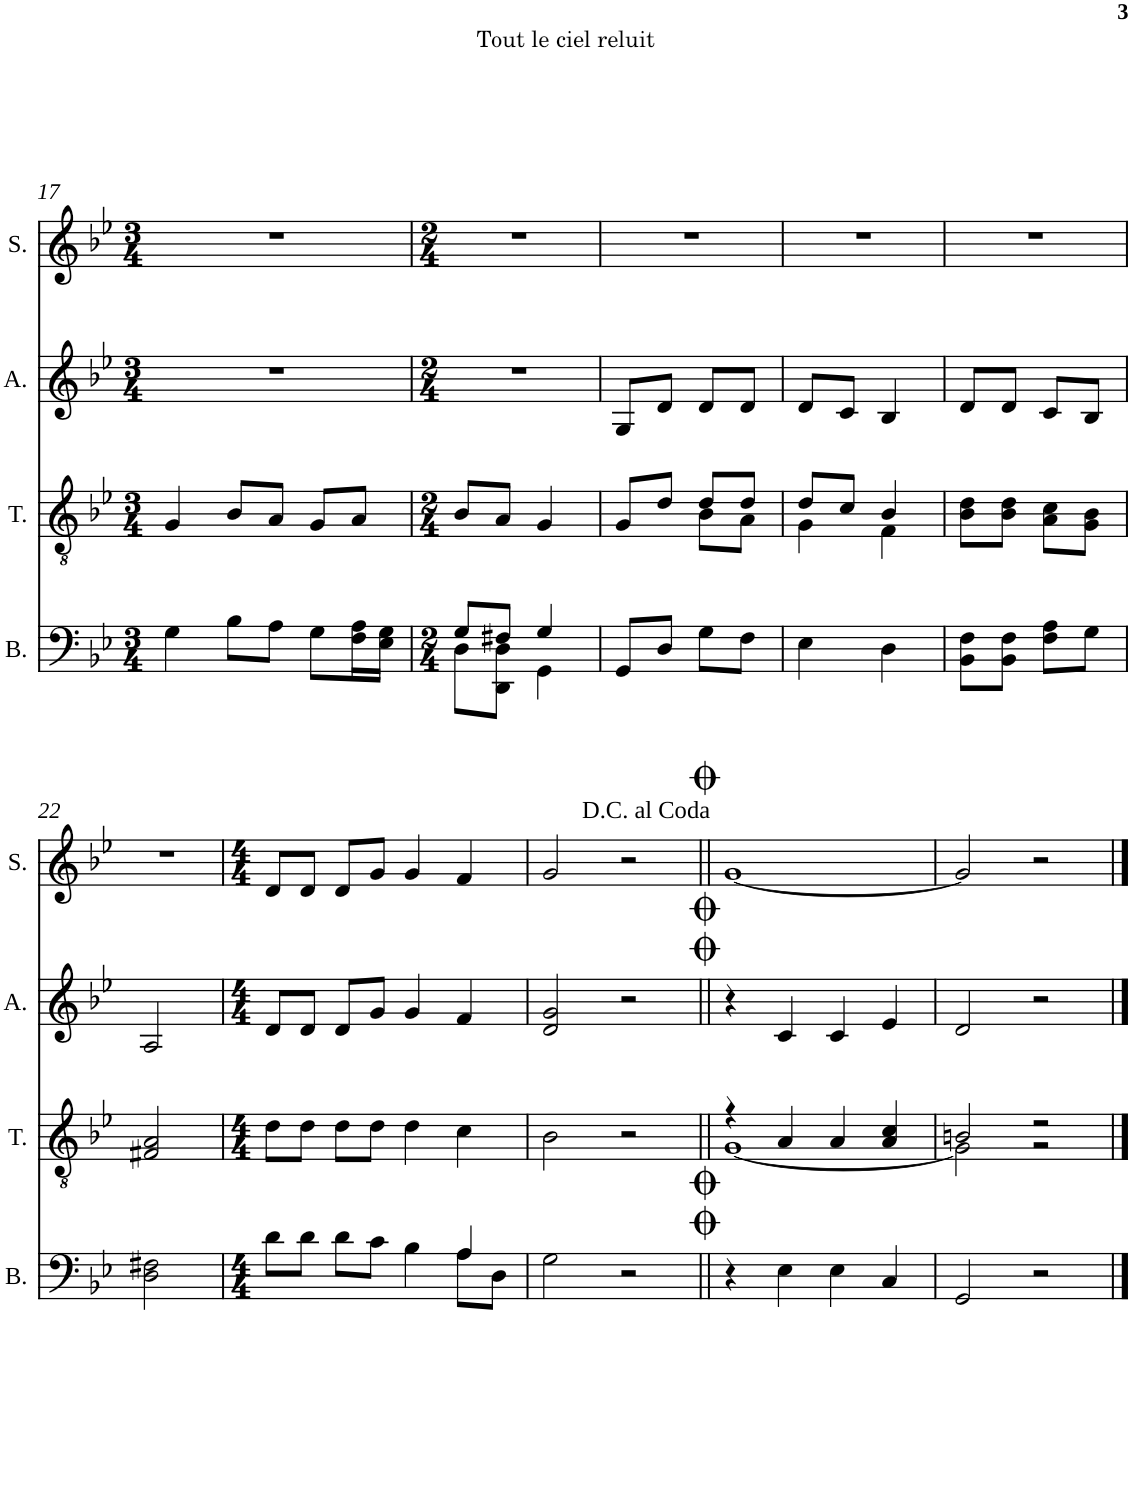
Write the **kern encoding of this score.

**kern	**kern	**kern	**kern
*part4	*part3	*part2	*part1
*staff4	*staff3	*staff2	*staff1
*I"Bass	*I"Tenor	*I"Alto	*I"Soprano
*I'B.	*I'T.	*I'A.	*I'S.
!!LO:PB:g=z
*clefF4	*clefGv2	*clefG2	*clefG2
*k[b-e-]	*k[b-e-]	*k[b-e-]	*k[b-e-]
*B-:	*B-:	*B-:	*B-:
*M3/4	*M3/4	*M3/4	*M3/4
=17	=17	=17	=17
4G\	4G/	2.r	2.r
8B-\L	8B-/L	.	.
8A\J	8A/J	.	.
8G\L	8G/L	.	.
16F\ 16A\L	8A/J	.	.
16E-\ 16G\JJ	.	.	.
=18	=18	=18	=18
*M2/4	*M2/4	*M2/4	*M2/4
*^	*	*	*
8G/L	8D\L	8B-/L	2r	2r
8F#X/J	8DD\ 8D\J	8A/J	.	.
4G/	4GG\	4G/	.	.
*v	*v	*	*	*
=19	=19	=19	=19
*	*^	*	*
8GG/L	8G/L	4ryy	8G/L	2r
8D/J	8d/J	.	8d/J	.
8G\L	8d/L	8B-\L	8d/L	.
8F\J	8d/J	8A\J	8d/J	.
=20	=20	=20	=20	=20
4E-\	8d/L	4G\	8d/L	2r
.	8c/J	.	8c/J	.
4D\	4B-/	4F\	4B-/	.
*	*v	*v	*	*
=21	=21	=21	=21
8BB-\ 8F\L	8B-\ 8d\L	8d/L	2r
8BB-\ 8F\J	8B-\ 8d\J	8d/J	.
8F\ 8A\L	8A\ 8c\L	8c/L	.
8G\J	8G\ 8B-\J	8B-/J	.
!!LO:LB:g=z
=22	=22	=22	=22
2D\ 2F#X\	2F#X/ 2A/	2A/	2r
=23	=23	=23	=23
*M4/4	*M4/4	*M4/4	*M4/4
*^	*	*	*
8d\L	2.ryy	8d\L	8d/L	8d/L
8d\J	.	8d\J	8d/J	8d/J
8d\L	.	8d\L	8d/L	8d/L
8c\J	.	8d\J	8g/J	8g/J
4B-\	.	4d\	4g/	4g/
8A\L	4A/	4c\	4f/	4f/
8D\J	.	.	.	.
*v	*v	*	*	*
=24	=24	=24	=24
2G\	2B-\	2d/ 2g/	2g/
2r	2r	2r	2r
=25||	=25||	=25||	=25||
*	*^	*	*
4r	4r	[<1G	4r	[1g
4E-\	4A/	.	4c/	.
4E-\	4A/	.	4c/	.
4C/	4A/ 4c/	.	4e-/	.
=26	=26	=26	=26	=26
2GG/	2Bn/	2G\]	2d/	2g/]
2r	2r	2r	2r	2r
*	*v	*v	*	*
==	==	==	==
*-	*-	*-	*-
